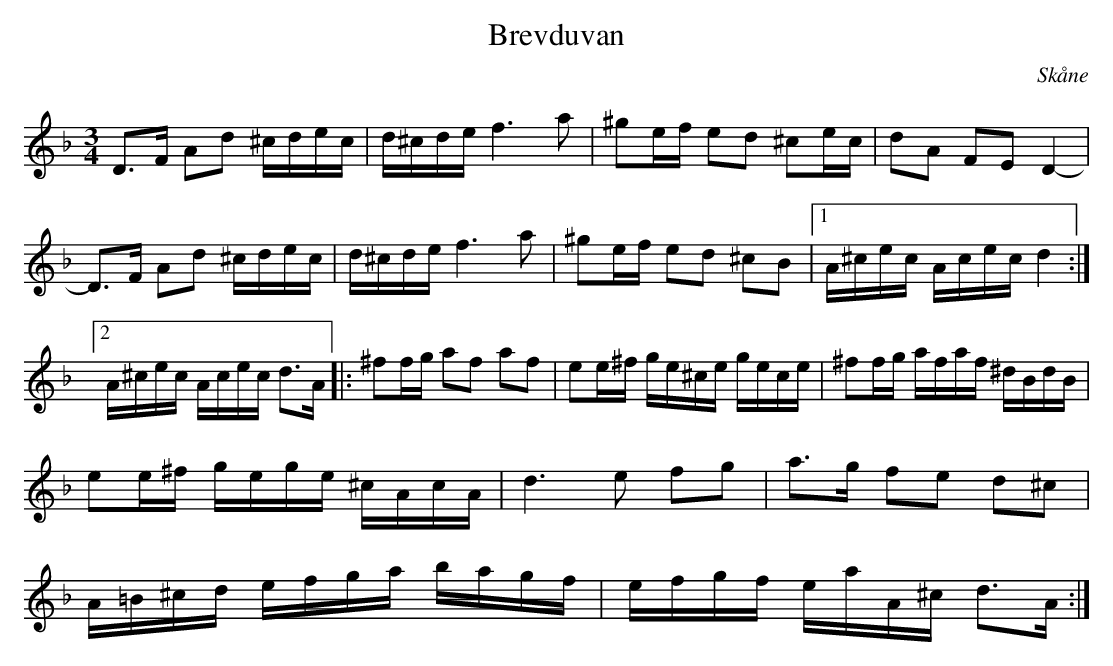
X:1
T:Brevduvan
O:Skåne
M:3/4
L:1/16
K:Dm
D3F A2d2 ^cdec|d^cde f6a2|^g2ef e2d2 ^c2ec|d2A2 F2E2 D4-|\
D3F A2d2 ^cdec|d^cde f6a2|^g2ef e2d2 ^c2B2|1A^cec Acec d4:|2A^cec Acec d3A|:\
^f2fg a2f2 a2f2|e2e^f ge^ce gece|^f2fg afaf ^dBdB|e2e^f gege ^cAcA|\
d6e2 f2g2|a3g f2e2 d2^c2|A=B^cd efga bagf|efgf eaA^c d3A:|
